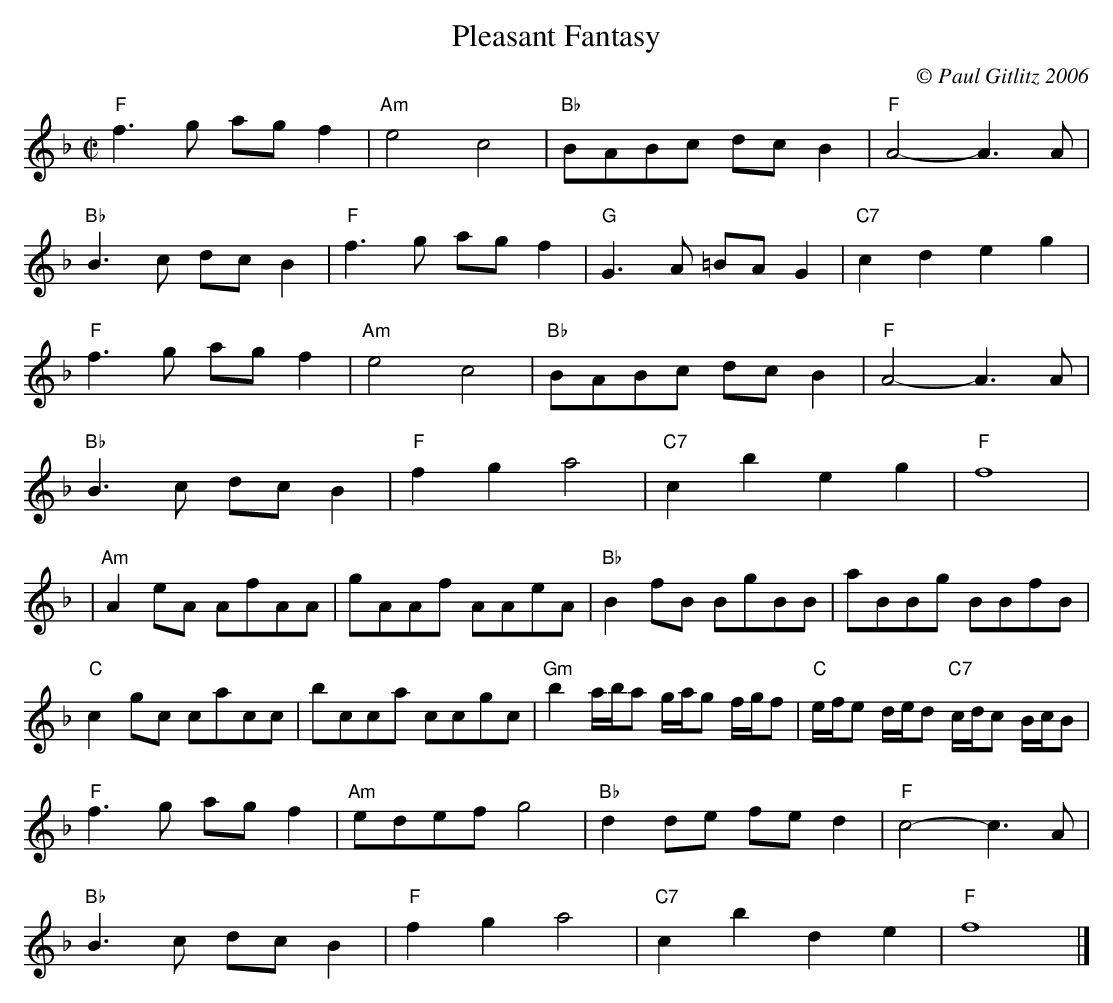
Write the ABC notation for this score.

X:1
T:Pleasant Fantasy
M:C|
C:© Paul Gitlitz 2006
K:F
"F"f3g agf2|"Am"e4c4|"Bb"BABc  dcB2|"F"A4-A3A|!
"Bb"B3c  dcB2|"F"f3g agf2|"G"G3A =BAG2|"C7"c2d2e2g2|!
"F"f3g agf2|"Am"e4 c4|"Bb"BABc  dcB2|"F"A4-A3A|!
"Bb"B3c  dcB2|"F"f2g2a4|"C7"c2b2 e2g2|"F"f8|!
|"Am"A2eA AfAA|gAAf AAeA|"Bb"B2fB BgBB|aBBg BBfB|!
"C"c2gc cacc|bcca ccgc|"Gm"b2a/b/a g/a/g f/g/f|"C"e/f/e d/e/d "C7"c/d/c B/c/B|!
"F"f3g agf2|"Am"edef g4|"Bb"d2de  fed2|"F"c4-c3A|!
"Bb"B3c  dcB2|"F"f2g2a4|"C7"c2b2 d2e2|"F"f8|]!
